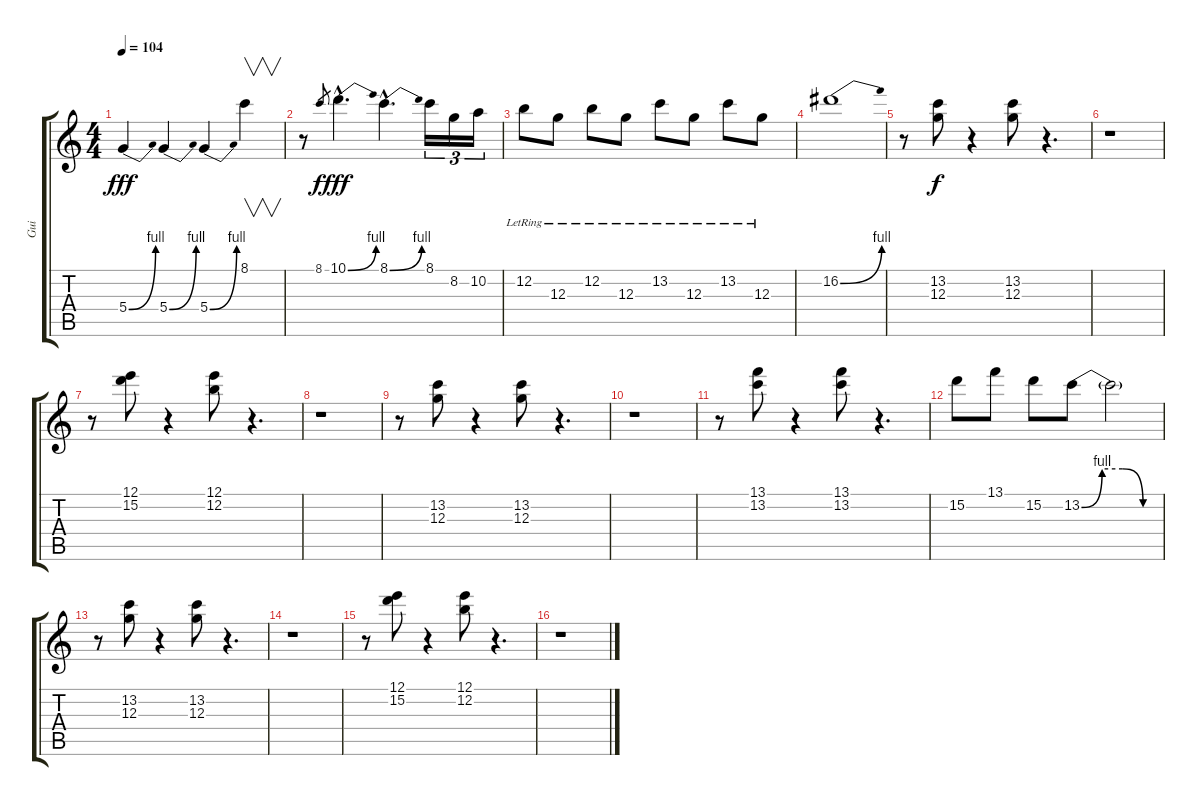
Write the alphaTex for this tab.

\track ("Gui" "Gui") {instrument distortionguitar}
\staff {score tabs}
\tuning (E4 B3 G3 D3 A2 E2) {hide}
\ts (4 4)
\tempo 104
\clef g2
\ks c
5.4{be (bend 0 0 60 4)}.4{dy fff} 5.4{be (bend 0 0 60 4)}.4 5.4{be (bend 0 0 60 4)}.4 8.1.4{v} |
r.8 8.1.8{gr dy f} 10.1{be (bend 0 0 60 4) hac}.4{d dy fff} 8.1{be (bend 0 0 60 4) hac}.4{d} 8.1.16{tu (3 2)} 8.2.16{tu (3 2)} 10.2.16{tu (3 2)} |
12.2{lr}.8 12.3{lr}.8 12.2{lr}.8 12.3{lr}.8 13.2{lr}.8 12.3{lr}.8 13.2{lr}.8 12.3{lr}.8 |
16.2{be (bend 0 0 60 4)}.1 |
r.8 (13.2 12.3).8{dy f} r.4 (13.2 12.3).8 r.4{d} |
r.1 |
r.8 (12.1 15.2).8 r.4 (12.1 12.2).8 r.4{d} |
r.1 |
r.8 (13.2 12.3).8 r.4 (13.2 12.3).8 r.4{d} |
r.1 |
r.8 (13.1 13.2).8 r.4 (13.1 13.2).8 r.4{d} |
15.2.8 13.1.8 15.2.8 13.2{be (custom 0 0 15 4 30 4 45 0 60 0)}.8 13.2{t}.2 |
r.8 (13.2 12.3).8 r.4 (13.2 12.3).8 r.4{d} |
r.1 |
r.8 (12.1 15.2).8 r.4 (12.1 12.2).8 r.4{d} |
r.1
